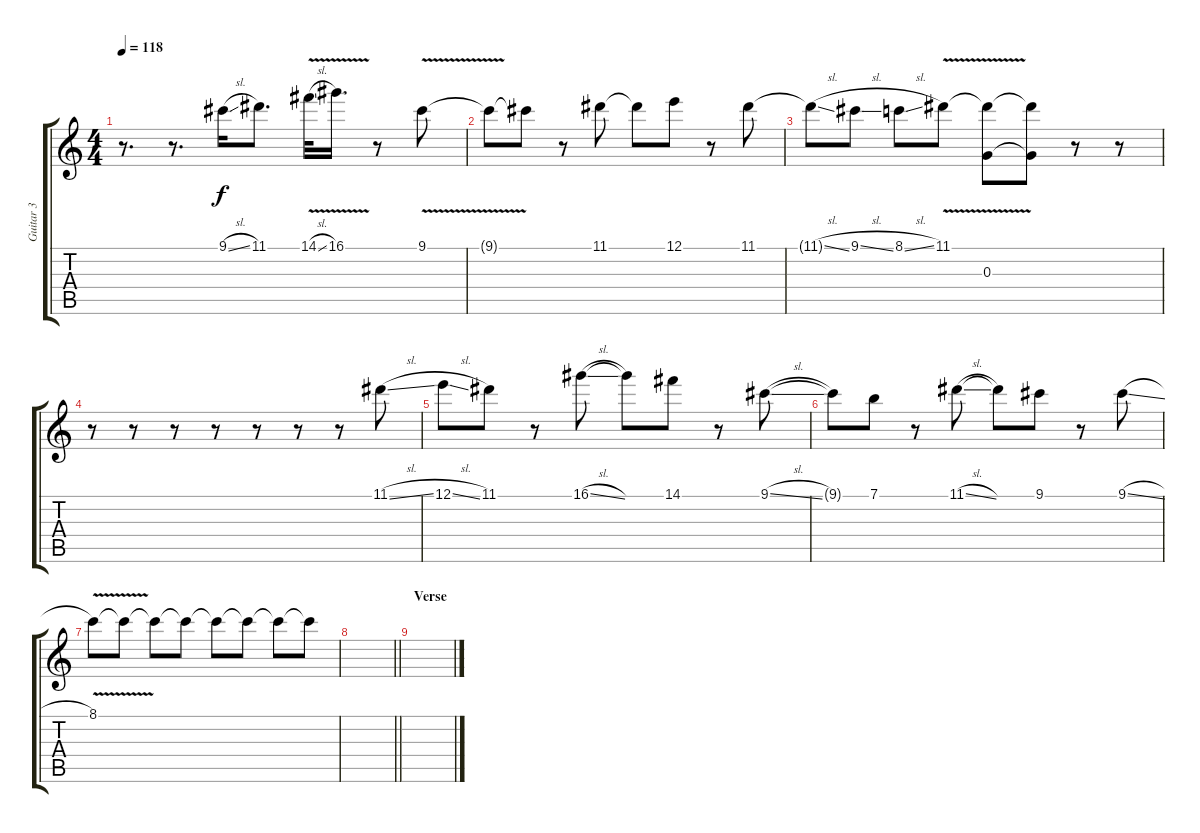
\track ("Guitar 3" "Guitar 3") {instrument overdrivenguitar}
\staff {score tabs}
\tuning (E4 B3 G3 D3 A2 E2) {hide}
\ts (4 4)
\tempo 118
\clef g2
\ks c
r.8{d dy f} r.8{d} 9.1{sl}.16 11.1.8{d} 14.1{v sl}.32 16.1{v}.16{d} r.8 9.1{v}.8 |
9.1{t}.8 9.1{t}.8 r.8 11.1.8 11.1{t}.8 12.1.8 r.8 11.1.8 |
11.1{sl t}.8 9.1{sl}.8 8.1{sl}.8 11.1{v}.8 (11.1{t} 0.3).8 (11.1{t} 0.3{t}).8 r.8 r.8 |
r.8 r.8 r.8 r.8 r.8 r.8 r.8 11.1{sl}.8 |
12.1{sl}.8 11.1.8 r.8 16.1{sl}.8 16.1{t}.8 14.1.8 r.8 9.1{sl}.8 |
9.1{t}.8 7.1.8 r.8 11.1{sl}.8 11.1{t}.8 9.1.8 r.8 9.1{sl}.8 |
8.1{v}.8 8.1{t}.8 8.1{t}.8 8.1{t}.8 8.1{t}.8 8.1{t}.8 8.1{t}.8 8.1{t}.8 |
\barLineRight lightlight
|
\section ("" "Verse")
